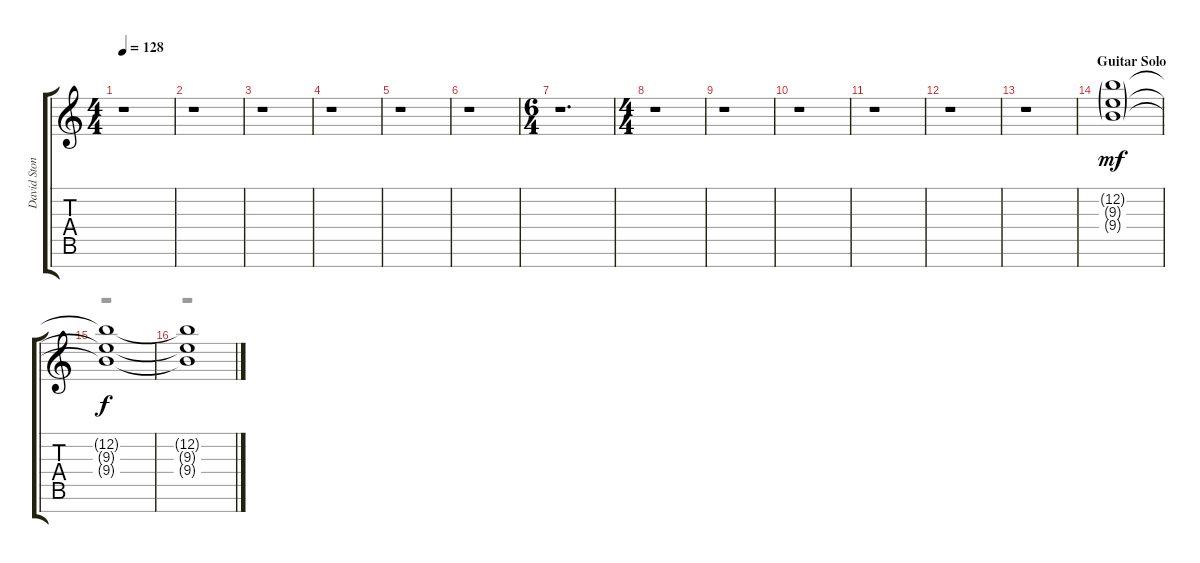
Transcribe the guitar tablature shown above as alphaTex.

\track ("David Stone - Keys 1" "David Ston") {instrument electricbassfinger}
\staff {score tabs}
\tuning (E4 B3 G3 D3 A2 E2 B1) {hide}
\voice
\ts (4 4)
\tempo 128
\clef g2
\ks c
r.1{dy f} |
r.1 |
r.1 |
r.1 |
r.1 |
r.1 |
\ts (6 4)
r.1{d} |
\ts (4 4)
r.1 |
r.1 |
r.1 |
r.1 |
r.1 |
r.1 |
\section ("" "Guitar Solo")
(12.2{g} 9.3{g} 9.4{g}).1{dy mf} |
(12.2{t} 9.3{t} 9.4{t}).1{dy f} |
(12.2{t} 9.3{t} 9.4{t}).1
\voice
\clef g2
\ottava regular
\simile none
\ks c
|
|
|
|
|
|
|
|
|
|
|
|
|
|
r.1 |
r.1
